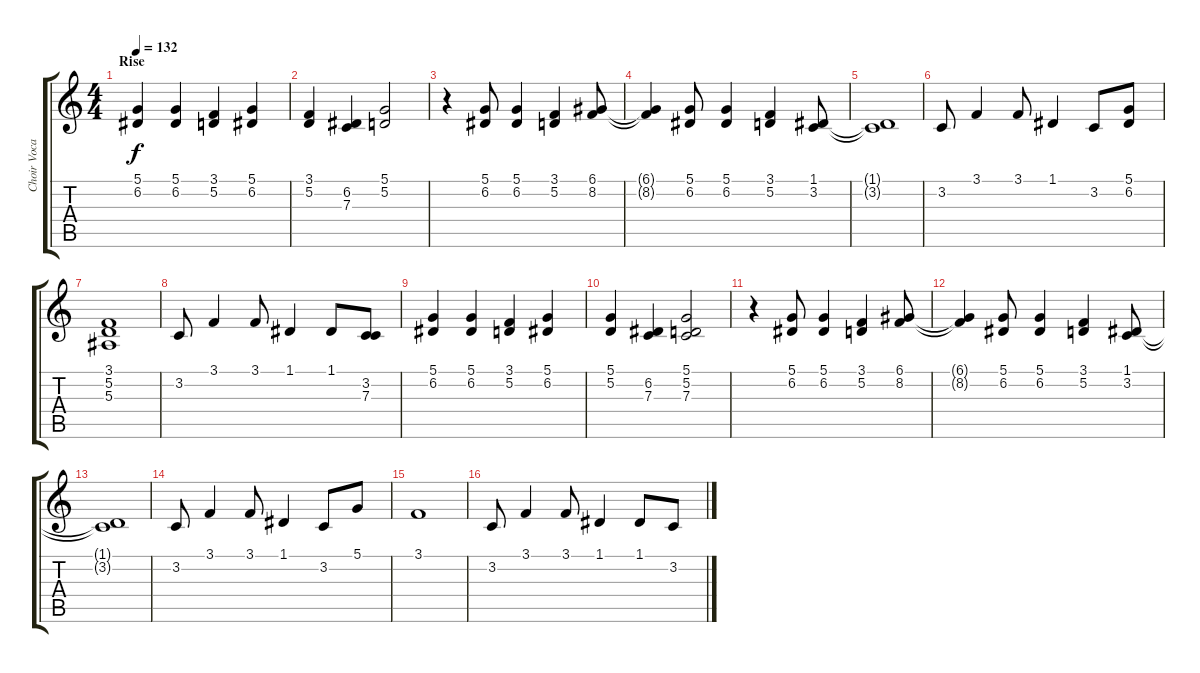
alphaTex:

\track ("Choir Vocals High" "Choir Voca") {instrument lead6voice}
\staff {score tabs}
\tuning (D4 A3 F3 C3 G2 C2) {hide}
\ts (4 4)
\section ("" "Rise")
\tempo 132
\clef g2
\ks c
(5.1 6.2).4{dy f} (5.1 6.2).4 (3.1 5.2).4 (5.1 6.2).4 |
(3.1 5.2).4 (6.2 7.3).4 (5.1 5.2).2 |
r.4 (5.1 6.2).8 (5.1 6.2).4 (3.1 5.2).4 (6.1 8.2).8 |
(6.1{t} 8.2{t}).4 (5.1 6.2).8 (5.1 6.2).4 (3.1 5.2).4 (1.1 3.2).8 |
(1.1{t} 3.2{t}).1 |
3.2.8 3.1.4 3.1.8 1.1.4 3.2.8 (5.1 6.2).8 |
(3.1 5.2 5.3).1 |
3.2.8 3.1.4 3.1.8 1.1.4 1.1.8 (3.2 7.3).8 |
(5.1 6.2).4 (5.1 6.2).4 (3.1 5.2).4 (5.1 6.2).4 |
(5.1 5.2).4 (6.2 7.3).4 (5.1 5.2 7.3).2 |
r.4 (5.1 6.2).8 (5.1 6.2).4 (3.1 5.2).4 (6.1 8.2).8 |
(6.1{t} 8.2{t}).4 (5.1 6.2).8 (5.1 6.2).4 (3.1 5.2).4 (1.1 3.2).8 |
(1.1{t} 3.2{t}).1 |
3.2.8 3.1.4 3.1.8 1.1.4 3.2.8 5.1.8 |
3.1.1 |
3.2.8 3.1.4 3.1.8 1.1.4 1.1.8 3.2.8
